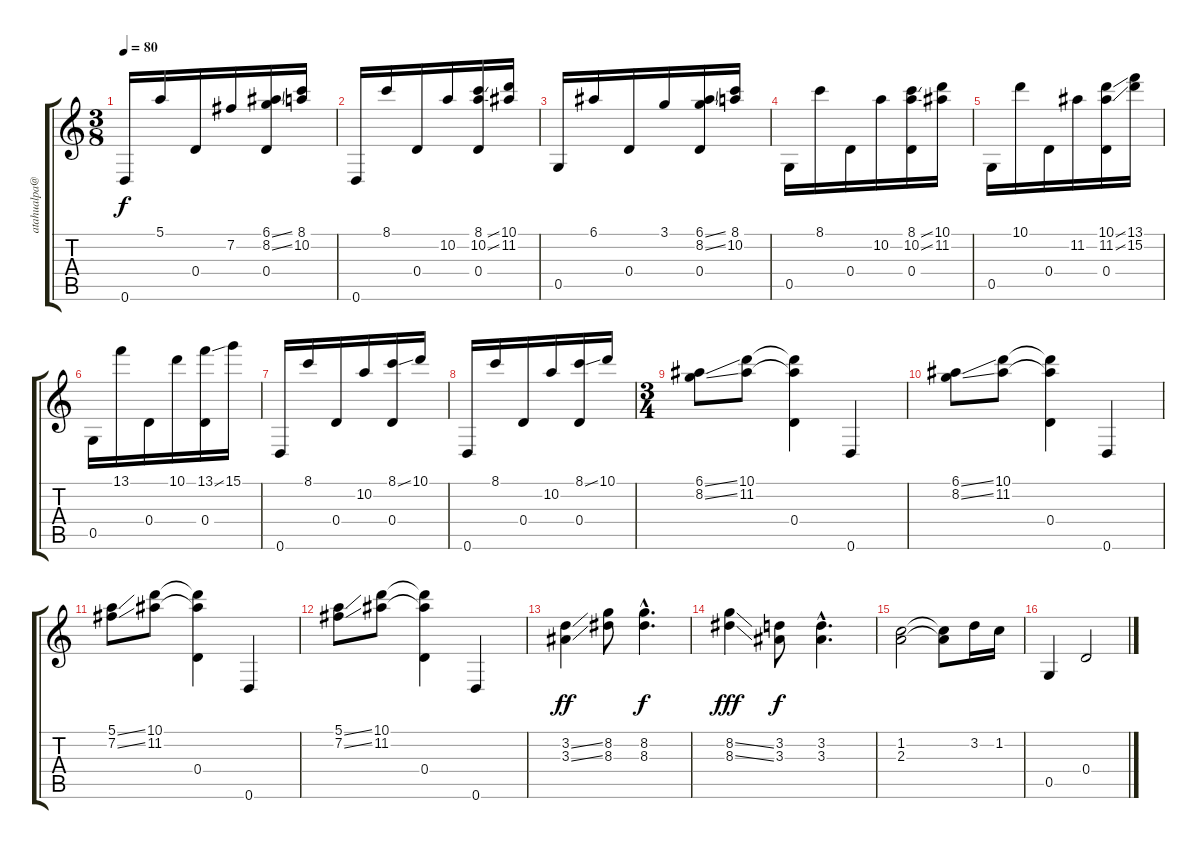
\track ("" "atahualpa@") {instrument acousticguitarnylon}
\staff {score tabs}
\tuning (E4 B3 G3 D3 G2 D2) {hide}
\ts (3 8)
\tempo 80
\clef g2
\ks c
0.6.16{dy f} 5.1.16 0.4.16 7.2.16 (6.1{ss} 8.2{ss} 0.4).16 (8.1 10.2).16 |
0.6.16 8.1.16 0.4.16 10.2.16 (8.1{ss} 10.2{ss} 0.4).16 (10.1 11.2).16 |
0.5.16 6.1.16 0.4.16 3.1.16 (6.1{ss} 8.2{ss} 0.4).16 (8.1 10.2).16 |
0.5.16 8.1.16 0.4.16 10.2.16 (8.1{ss} 10.2{ss} 0.4).16 (10.1 11.2).16 |
0.5.16 10.1.16 0.4.16 11.2.16 (10.1{ss} 11.2{ss} 0.4).16 (13.1 15.2).16 |
0.5.16 13.1.16 0.4.16 10.1.16 (13.1{ss} 0.4).16 15.1.16 |
0.6.16 8.1.16 0.4.16 10.2.16 (8.1{ss} 0.4).16 10.1.16 |
0.6.16 8.1.16 0.4.16 10.2.16 (8.1{ss} 0.4).16 10.1.16 |
\ts (3 4)
(6.1{ss} 8.2{ss}).8 (10.1 11.2).8 (10.1{t} 11.2{t} 0.4).4 0.6.4 |
(6.1{ss} 8.2{ss}).8 (10.1 11.2).8 (10.1{t} 11.2{t} 0.4).4 0.6.4 |
(5.1{ss} 7.2{ss}).8 (10.1 11.2).8 (10.1{t} 11.2{t} 0.4).4 0.6.4 |
(5.1{ss} 7.2{ss}).8 (10.1 11.2).8 (10.1{t} 11.2{t} 0.4).4 0.6.4 |
(3.2{ss} 3.3{ss}).4{dy ff} (8.2 8.3).8 (8.2{hac} 8.3{hac}).4{d dy f} |
(8.2{ss} 8.3{ss}).4{dy fff} (3.2 3.3).8{dy f} (3.2{hac} 3.3{hac}).4{d} |
(1.2 2.3).2 (1.2{t} 2.3{t}).8 3.2.16 1.2.16 |
0.5.4 0.4.2
